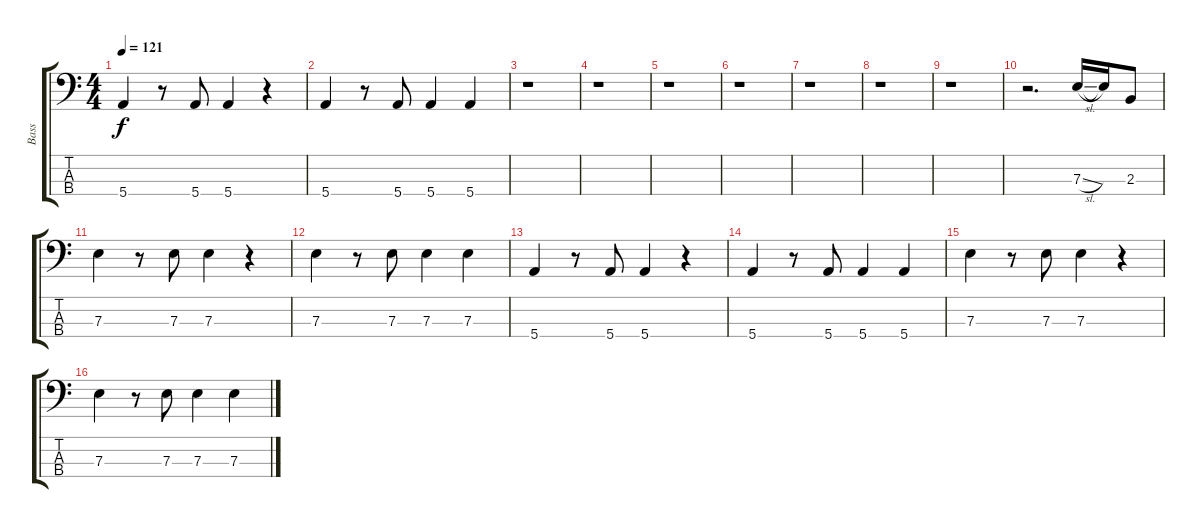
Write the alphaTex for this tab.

\track ("Bass" "Bass") {instrument electricbasspick}
\staff {score tabs}
\tuning (G2 D2 A1 E1) {hide}
\ts (4 4)
\tempo 121
\clef f4
\ks c
5.4.4{dy f} r.8 5.4.8 5.4.4 r.4 |
5.4.4 r.8 5.4.8 5.4.4 5.4.4 |
r.1 |
r.1 |
r.1 |
r.1 |
r.1 |
r.1 |
r.1 |
r.2{d} 7.3{sl}.16 7.3{t}.16 2.3.8 |
7.3.4 r.8 7.3.8 7.3.4 r.4 |
7.3.4 r.8 7.3.8 7.3.4 7.3.4 |
5.4.4 r.8 5.4.8 5.4.4 r.4 |
5.4.4 r.8 5.4.8 5.4.4 5.4.4 |
7.3.4 r.8 7.3.8 7.3.4 r.4 |
7.3.4 r.8 7.3.8 7.3.4 7.3.4
